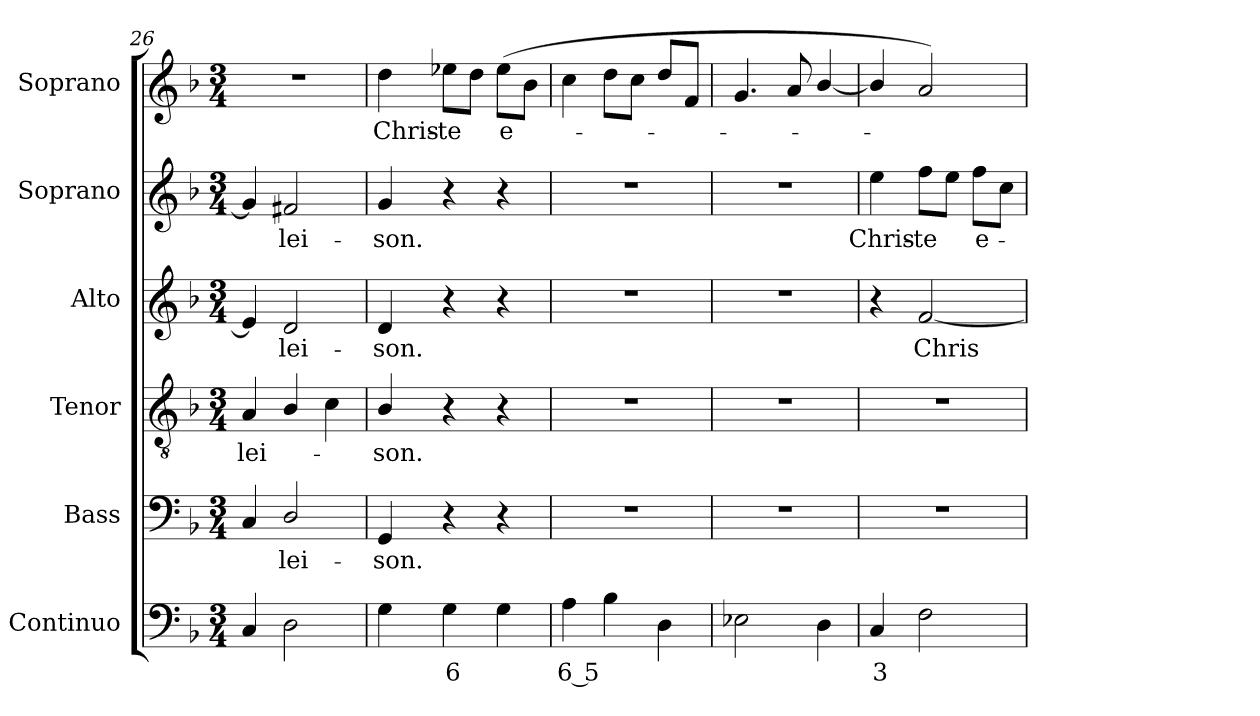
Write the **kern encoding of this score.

**kern	**text	**kern	**text	**kern	**text	**kern	**text	**kern	**text	**kern	**text
*part6	*part6	*part5	*part5	*part4	*part4	*part3	*part3	*part2	*part2	*part1	*part1
*staff6	*staff6	*staff5	*staff5	*staff4	*staff4	*staff3	*staff3	*staff2	*staff2	*staff1	*staff1
*I"Continuo	*	*I"Bass	*	*I"Tenor	*	*I"Alto	*	*I"Soprano	*	*I"Soprano	*
*I'Cont.	*	*I'B.	*	*I'T.	*	*I'A.	*	*I'S.	*	*I'S.	*
!!LO:LB:g=z
*clefF4	*	*clefF4	*	*clefGv2	*	*clefG2	*	*clefG2	*	*clefG2	*
*	*	*	*	*ITrd7c12	*	*	*	*	*	*	*
*k[b-]	*	*k[b-]	*	*k[b-]	*	*k[b-]	*	*k[b-]	*	*k[b-]	*
*F:	*	*F:	*	*F:	*	*F:	*	*F:	*	*F:	*
*M3/4	*	*M3/4	*	*M3/4	*	*M3/4	*	*M3/4	*	*M3/4	*
=26	=26	=26	=26	=26	=26	=26	=26	=26	=26	=26	=26
!	!	!	!	!	!LO:LY:b:color=#000000	!	!	!	!	!LO:N:vis=1	!
4Ci/	.	4Ci/	.	4AAi/	-lei-	4e-i/]	.	4gi/]	.	2.r	.
!	!	!	!LO:LY:b:color=#000000	!	!	!	!	!	!	!	!
!	!	!	!	!	!	!	!LO:LY:b:color=#000000	!	!	!	!
!	!	!	!	!	!	!	!	!	!LO:LY:b:color=#000000	!	!
2Di\	.	2Di/	-lei-	4BB-i/	.	2di/	-lei-	2f#Xi/	-lei-	.	.
.	.	.	.	4Ci\	.	.	.	.	.	.	.
=27	=27	=27	=27	=27	=27	=27	=27	=27	=27	=27	=27
!	!	!	!LO:LY:b:color=#000000	!	!	!	!	!	!	!	!
!	!	!	!	!	!LO:LY:b:color=#000000	!	!	!	!	!	!
!	!	!	!	!	!	!	!LO:LY:b:color=#000000	!	!	!	!
!	!	!	!	!	!	!	!	!	!LO:LY:b:color=#000000	!	!
!	!	!	!	!	!	!	!	!	!	!	!LO:LY:b:color=#000000
4Gi\	.	4GGi/	-son.	4BB-i/	-son.	4di/	-son.	4gi/	-son.	4ddi\	Chris-
!	!LO:LY:b:color=#000000	!	!	!	!	!	!	!	!	!	!
!	!	!	!	!	!	!	!	!	!	!	!LO:LY:b:color=#000000
4Gi\	6	4r	.	4r	.	4r	.	4r	.	8ee-Xi\L	-te
.	.	.	.	.	.	.	.	.	.	8ddi\J	.
!	!	!	!	!	!	!	!	!	!	!	!LO:LY:b:color=#000000
4Gi\	.	4r	.	4r	.	4r	.	4r	.	(8ee-i\L	e-
.	.	.	.	.	.	.	.	.	.	8b-i\J	.
=28	=28	=28	=28	=28	=28	=28	=28	=28	=28	=28	=28
!	!LO:LY:b:color=#000000	!LO:N:vis=1	!	!LO:N:vis=1	!	!LO:N:vis=1	!	!LO:N:vis=1	!	!	!
4Ai\	6 5	2.r	.	2.r	.	2.r	.	2.r	.	4cci\	.
4B-i\	.	.	.	.	.	.	.	.	.	8ddi\L	.
.	.	.	.	.	.	.	.	.	.	8cci\J	.
4Di\	.	.	.	.	.	.	.	.	.	8ddi/L	.
.	.	.	.	.	.	.	.	.	.	8fi/J	.
=29	=29	=29	=29	=29	=29	=29	=29	=29	=29	=29	=29
!	!	!LO:N:vis=1	!	!LO:N:vis=1	!	!LO:N:vis=1	!	!LO:N:vis=1	!	!	!
2E-Xi\	.	2.r	.	2.r	.	2.r	.	2.r	.	4.gi/	.
.	.	.	.	.	.	.	.	.	.	8ai/	.
4Di\	.	.	.	.	.	.	.	.	.	[4b-i/	.
=30	=30	=30	=30	=30	=30	=30	=30	=30	=30	=30	=30
!	!LO:LY:b:color=#000000	!LO:N:vis=1	!	!LO:N:vis=1	!	!	!	!	!	!	!
!	!	!	!	!	!	!	!	!	!LO:LY:b:color=#000000	!	!
4Ci/	3	2.r	.	2.r	.	4r	.	4eei\	Chris-	4b-i/]	.
!	!	!	!	!	!	!	!LO:LY:b:color=#000000	!	!	!	!
!	!	!	!	!	!	!	!	!	!LO:LY:b:color=#000000	!	!
2Fi\	.	.	.	.	.	[2fi/	Chris-	8ffi\L	-te	2ai/)	.
.	.	.	.	.	.	.	.	8eei\J	.	.	.
!	!	!	!	!	!	!	!	!	!LO:LY:b:color=#000000	!	!
.	.	.	.	.	.	.	.	8ffi\L	e-	.	.
.	.	.	.	.	.	.	.	8cci\J	.	.	.
=	=	=	=	=	=	=	=	=	=	=	=
*-	*-	*-	*-	*-	*-	*-	*-	*-	*-	*-	*-
